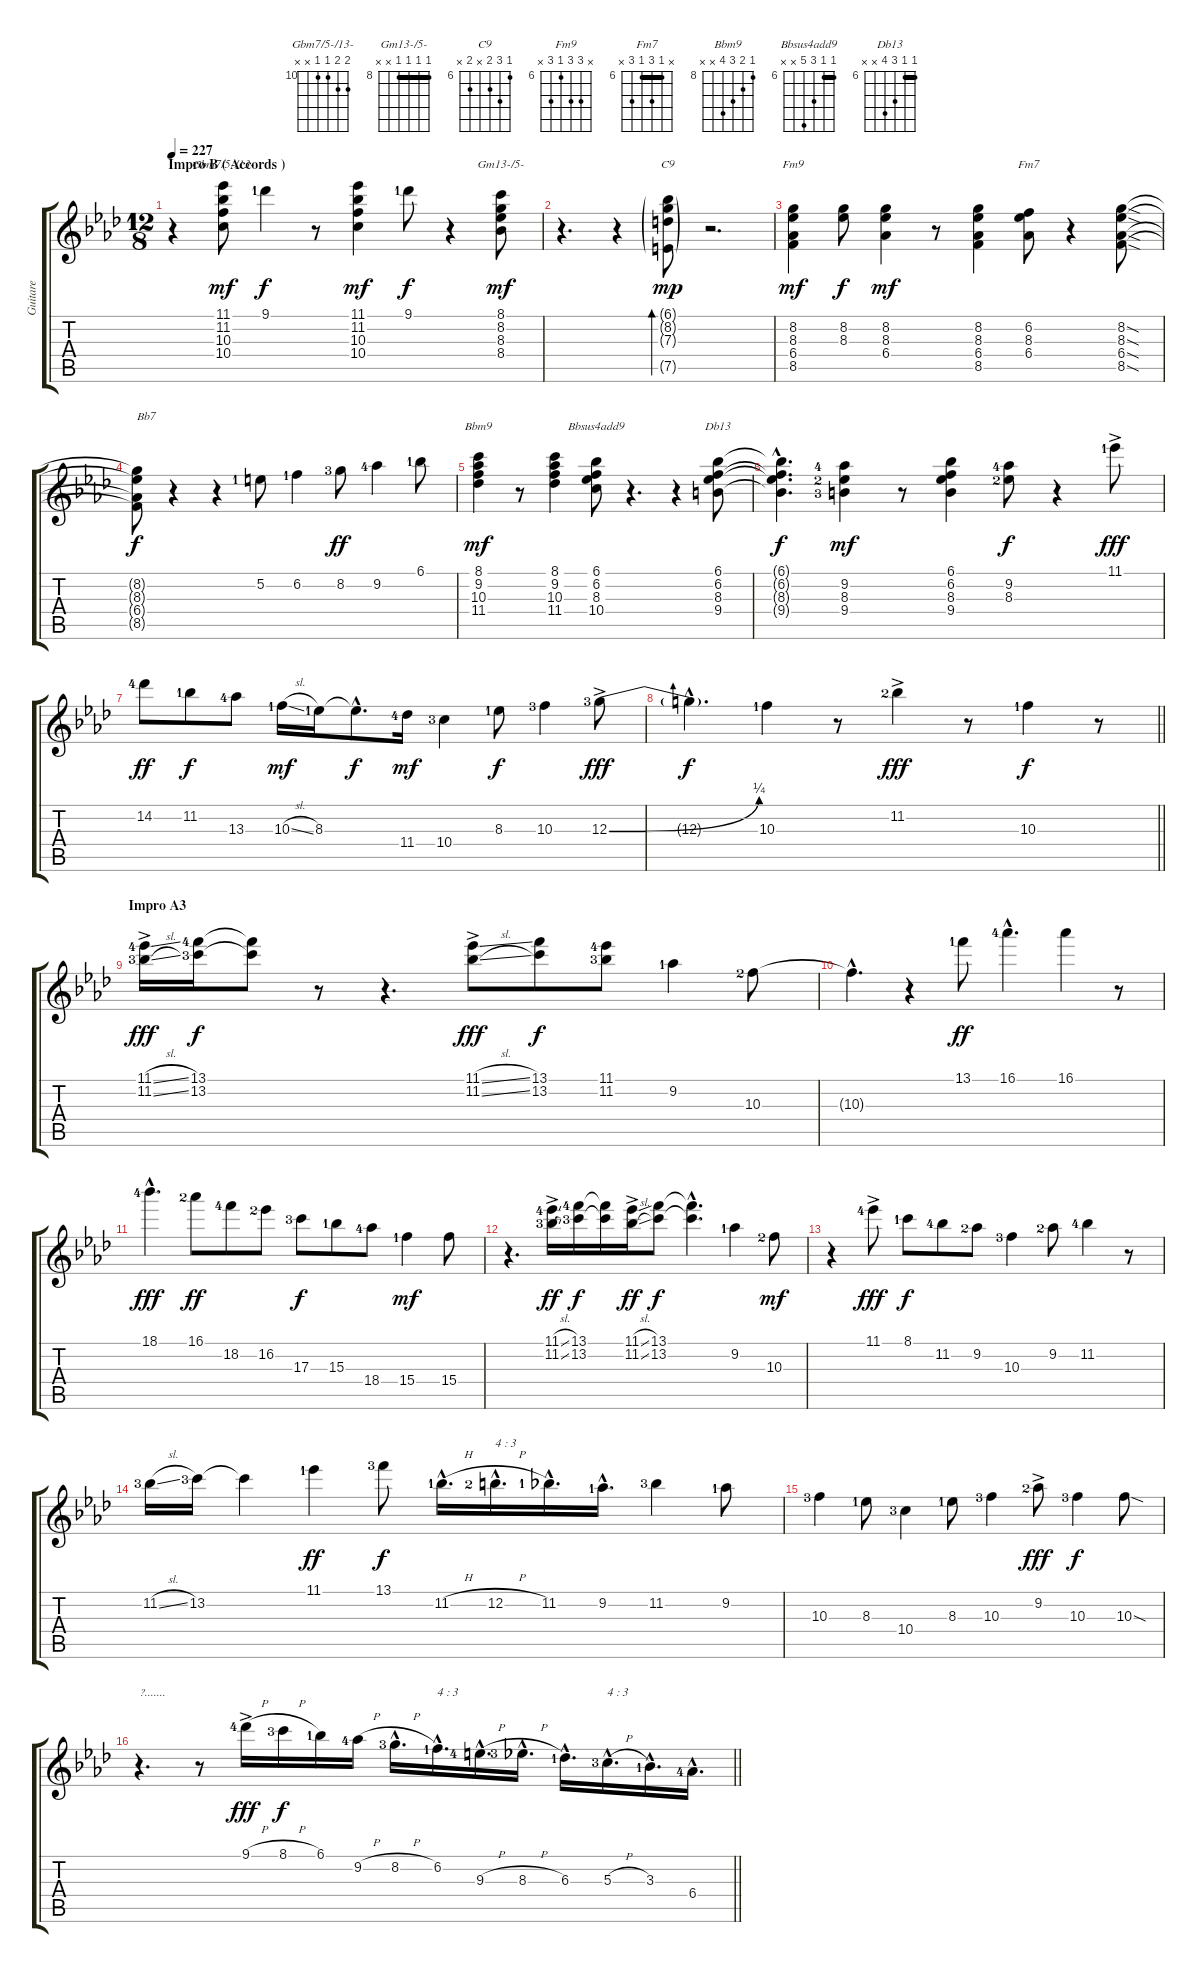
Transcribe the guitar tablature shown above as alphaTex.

\track ("Guitare" "Guitare") {instrument electricguitarjazz}
\staff {score tabs}
\tuning (E4 B3 G3 D3 A2 E2) {hide}
\chord ("Gbm7/5-/13-" 11 11 10 10 x x) {firstfret 10}
\chord ("Gm13-/5-" 8 8 8 8 x x) {firstfret 8 barre 8}
\chord ("C9" 6 8 7 x 7 x) {firstfret 6}
\chord ("Fm9" x 8 8 6 8 x) {firstfret 6}
\chord ("Fm7" x 6 8 6 8 x) {firstfret 6 barre 6}
\chord ("Bbm9" 8 9 10 11 x x) {firstfret 8}
\chord ("Bbsus4add9" 6 6 8 10 x x) {firstfret 6 barre 6}
\chord ("Db13" 6 6 8 9 x x) {firstfret 6 barre 6}
\ts (12 8)
\section ("" "Impro B ( Accords )")
\tempo 227
\clef g2
\ks fminor
r.4{dy ff volume 12 balance 4 instrument electricguitarjazz} (11.1 11.2 10.3 10.4).8{ch "Gbm7/5-/13-" dy mf} 9.1{lf 2}.4{dy f} r.8 (11.1 11.2 10.3 10.4).4{dy mf} 9.1{lf 2}.8{dy f} r.4 (8.1 8.2 8.3 8.4).8{ch "Gm13-/5-" dy mf} |
r.4{d} r.4 (6.1{g} 8.2{g} 7.3{g} 7.5{g}).8{bd 120 ch "C9" dy mp} r.2{d} |
(8.2 8.3 6.4 8.5).4{ch "Fm9" dy mf} (8.2 8.3).8{dy f} (8.2 8.3 6.4).4{dy mf} r.8 (8.2 8.3 6.4 8.5).4 (6.2 8.3 6.4).8{ch "Fm7"} r.4 (8.2{sod} 8.3{sod} 6.4{sod} 8.5{sod}).8 |
(8.2{t} 8.3{t} 6.4{t} 8.5{t}).8{txt "Bb7" dy f} r.4 r.4 5.2{lf 2}.8 6.2{lf 2}.4 8.2{lf 4}.8{dy ff} 9.2{lf 5}.4 6.1{lf 2}.8 |
(8.1 9.2 10.3 11.4).4{ch "Bbm9" dy mf} r.8 (8.1 9.2 10.3 11.4).4 (6.1 6.2 8.3 10.4).8{ch "Bbsus4add9"} r.4{d} r.4 (6.1 6.2 8.3 9.4).8{ch "Db13"} |
(6.1{hac t} 6.2{hac t} 8.3{hac t} 9.4{hac t}).4{d dy f} (9.2{lf 5} 8.3{lf 3} 9.4{lf 4}).4{dy mf} r.8 (6.1 6.2 8.3 9.4).4 (9.2{lf 5} 8.3{lf 3}).8{dy f} r.4 11.1{ac lf 2}.8{dy fff} |
14.2{lf 5}.8{dy ff} 11.2{lf 2}.8{dy f} 13.3{lf 5}.8 10.3{sl lf 2}.16{dy mf} 8.3{lf 2}.16 8.3{hac t}.8{d dy f} 11.4{lf 5}.16{dy mf} 10.4{lf 4}.4 8.3{lf 2}.8{dy f} 10.3{lf 4}.4 12.3{be (bend 0 0 60 1) ac lf 4}.8{dy fff} |
\barLineRight lightlight
12.3{hac t}.4{d dy f} 10.3{lf 2}.4 r.8 11.2{ac lf 3}.4{dy fff} r.8 10.3{lf 2}.4{dy f} r.8 |
\section ("" "Impro A3")
(11.1{sl ac lf 5} 11.2{sl ac lf 4}).16{dy fff volume 10 balance 4 instrument electricguitarjazz} (13.1{lf 5} 13.2{lf 4}).16{dy f} (13.1{t} 13.2{t}).8 r.8 r.4{d} (11.1{sl ac} 11.2{sl ac}).8{dy fff} (13.1 13.2).8{dy f} (11.1{lf 5} 11.2{lf 4}).8 9.2{lf 2}.4 10.3{lf 3}.8 |
10.3{hac t}.4{d} r.4 13.1{lf 2}.8{dy ff} 16.1{hac lf 5}.4{d} 16.1.4 r.8 |
18.1{hac lf 5}.4{d dy fff} 16.1{lf 3}.8{dy ff} 18.2{lf 5}.8 16.2{lf 3}.8 17.3{lf 4}.8{dy f} 15.3{lf 2}.8 18.4{lf 5}.8 15.4{lf 2}.4{dy mf} 15.4.8 |
r.4{d} (11.1{sl ac lf 5} 11.2{sl ac lf 4}).16{dy ff} (13.1{lf 5} 13.2{lf 4}).16{dy f} (13.1{t} 13.2{t}).16 (11.1{sl ac} 11.2{sl ac}).16{dy ff} (13.1 13.2).8{dy f} (13.1{hac t} 13.2{hac t}).4{d} 9.2{lf 2}.4 10.3{lf 3}.8{dy mf} |
r.4 11.1{ac lf 5}.8{dy fff} 8.1{lf 2}.8{dy f} 11.2{lf 5}.8 9.2{lf 3}.8 10.3{lf 4}.4 9.2{lf 3}.8 11.2{lf 5}.4 r.8 |
11.2{sl lf 4}.16 13.2{lf 4}.16 13.2{t}.4 11.1{lf 2}.4{dy ff} 13.1{lf 4}.8{dy f} 11.2{h hac lf 2}.16{d} 12.2{h hac lf 3}.16{d txt "4 : 3"} 11.2{hac lf 2}.16{d} 9.2{hac lf 2}.16{d} 11.2{lf 4}.4 9.2{lf 2}.8 |
10.3{lf 4}.4 8.3{lf 2}.8 10.4{lf 4}.4 8.3{lf 2}.8 10.3{lf 4}.4 9.2{ac lf 3}.8{dy fff} 10.3{lf 4}.4{dy f} 10.3{sod}.8 |
\barLineRight lightlight
r.4{d txt "?......."} r.8 9.1{h ac lf 5}.16{dy fff} 8.1{h lf 4}.16{dy f} 6.1{lf 2}.16 9.2{h lf 5}.16 8.2{h hac lf 4}.16{d} 6.2{hac lf 2}.16{d txt "4 : 3"} 9.3{h hac lf 5}.16{d} 8.3{h hac lf 4}.16{d} 6.3{hac lf 2}.16{d} 5.3{h hac lf 4}.16{d txt "4 : 3"} 3.3{hac lf 2}.16{d} 6.4{h hac lf 5}.16{d}
